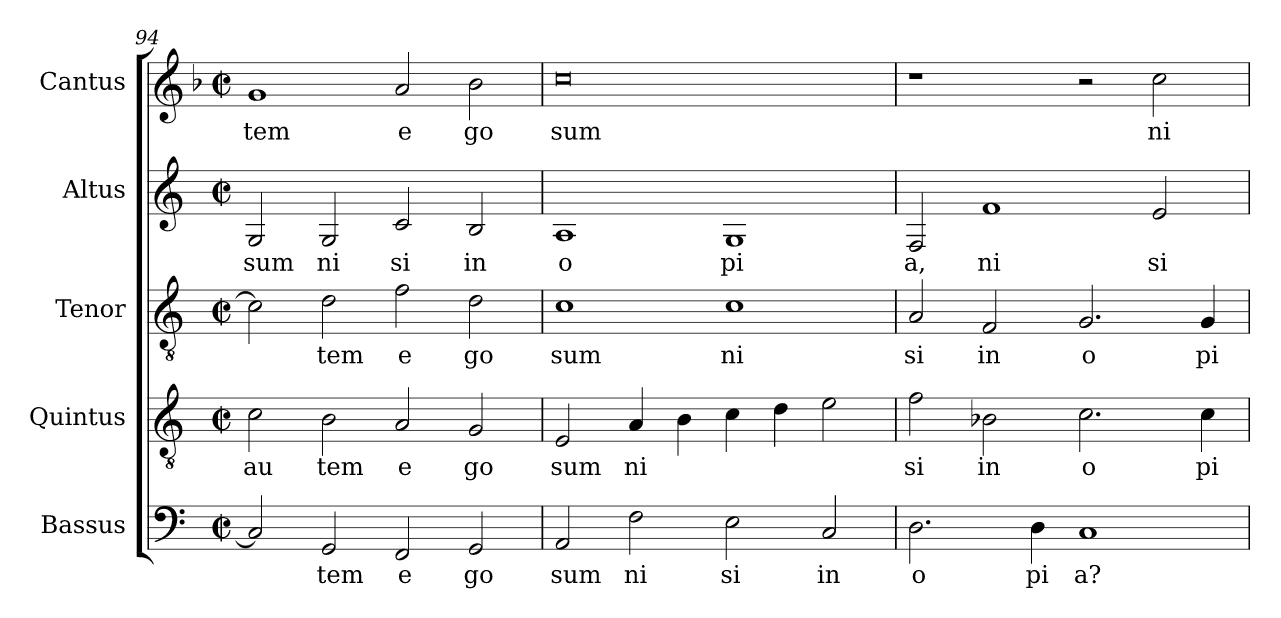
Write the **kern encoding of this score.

**kern	**text	**kern	**text	**kern	**text	**kern	**text	**kern	**text
*part5	*part5	*part4	*part4	*part3	*part3	*part2	*part2	*part1	*part1
*staff5	*staff5	*staff4	*staff4	*staff3	*staff3	*staff2	*staff2	*staff1	*staff1
*I"Bassus	*	*I"Quintus	*	*I"Tenor	*	*I"Altus	*	*I"Cantus	*
*clefF4	*	*clefGv2	*	*clefGv2	*	*clefG2	*	*clefG2	*
*	*	*k[]	*	*	*	*	*	*k[b-]	*
*	*	*C:	*	*	*	*	*	*F:	*
*M2/2	*	*M2/2	*	*M2/2	*	*M2/2	*	*M2/2	*
*met(c|)	*	*met(c|)	*	*met(c|)	*	*met(c|)	*	*met(c|)	*
=94	=94	=94	=94	=94	=94	=94	=94	=94	=94
!	!	!	!LO:LY:b:cj	!	!	!	!LO:LY:b:cj	!	!LO:LY:b:cj
2C/]	.	2c\	au	2c\]	.	2G/	sum	1g	tem
!	!LO:LY:b:cj	!	!LO:LY:b:cj	!	!LO:LY:b:cj	!	!LO:LY:b:cj	!	!
2GG/	tem	2B\	tem	2d\	tem	2G/	ni	.	.
!	!LO:LY:b:cj	!	!LO:LY:b:cj	!	!LO:LY:b:cj	!	!LO:LY:b:cj	!	!LO:LY:b:cj
2FF/	e	2A/	e	2f\	e	2c/	si	2a/	e
!	!LO:LY:b:cj	!	!LO:LY:b:cj	!	!LO:LY:b:cj	!	!LO:LY:b:cj	!	!LO:LY:b:cj
2GG/	go	2G/	go	2d\	go	2B/	in	2b-\	go
=95	=95	=95	=95	=95	=95	=95	=95	=95	=95
!	!LO:LY:b:cj	!	!LO:LY:b:cj	!	!LO:LY:b:cj	!	!LO:LY:b:cj	!	!LO:LY:b:cj
2AA/	sum	2E/	sum	1c	sum	1A	o	0cc	sum
!	!LO:LY:b:cj	!	!LO:LY:b:cj	!	!	!	!	!	!
2F\	ni	4A/	ni	.	.	.	.	.	.
.	.	4B\	.	.	.	.	.	.	.
!	!LO:LY:b:cj	!	!	!	!LO:LY:b:cj	!	!LO:LY:b:cj	!	!
2E\	si	4c\	.	1c	ni	1G	pi	.	.
.	.	4d\	.	.	.	.	.	.	.
!	!LO:LY:b:cj	!	!	!	!	!	!	!	!
2C/	in	2e\	.	.	.	.	.	.	.
=96	=96	=96	=96	=96	=96	=96	=96	=96	=96
!	!LO:LY:b:cj	!	!LO:LY:b:cj	!	!LO:LY:b:cj	!	!LO:LY:b:cj	!	!
2.D\	o	2f\	si	2A/	si	2F/	a,	1r	.
!	!	!	!LO:LY:b:cj	!	!LO:LY:b:cj	!	!LO:LY:b:cj	!	!
.	.	2B-\	in	2F/	in	1f	ni	.	.
!	!LO:LY:b:cj	!	!	!	!	!	!	!	!
4D\	pi	.	.	.	.	.	.	.	.
!	!LO:LY:b:cj	!	!LO:LY:b:cj	!	!LO:LY:b:cj	!	!	!	!
1C	a?	2.c\	o	2.G/	o	.	.	2r	.
!	!	!	!	!	!	!	!LO:LY:b:cj	!	!LO:LY:b:cj
.	.	.	.	.	.	2e/	si	2cc\	ni
!	!	!	!LO:LY:b:cj	!	!LO:LY:b:cj	!	!	!	!
.	.	4c\	pi	4G/	pi	.	.	.	.
=	=	=	=	=	=	=	=	=	=
*-	*-	*-	*-	*-	*-	*-	*-	*-	*-
